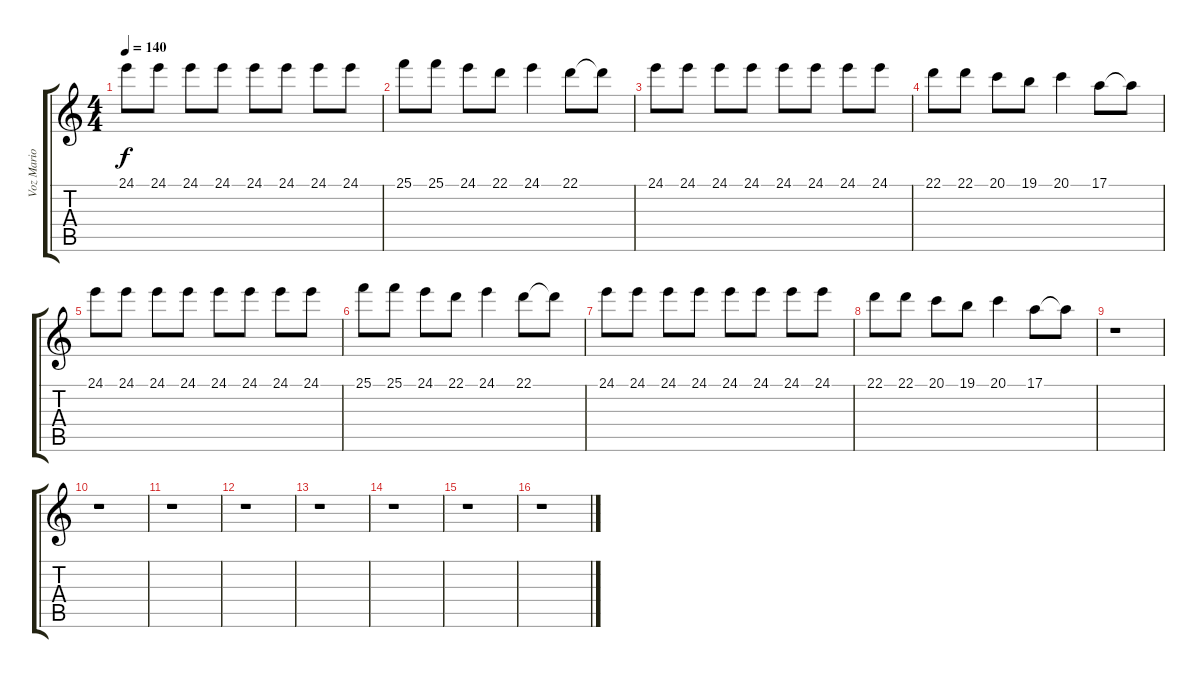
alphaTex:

\track ("Voz Mario Muñoz" "Voz Mario ") {instrument piccolo}
\staff {score tabs}
\tuning (E4 B3 G3 D3 A2 E2) {hide}
\ts (4 4)
\tempo 140
\clef g2
\ks c
24.1.8{dy f} 24.1.8 24.1.8 24.1.8 24.1.8 24.1.8 24.1.8 24.1.8 |
25.1.8 25.1.8 24.1.8 22.1.8 24.1.4 22.1.8 22.1{t}.8 |
24.1.8 24.1.8 24.1.8 24.1.8 24.1.8 24.1.8 24.1.8 24.1.8 |
22.1.8 22.1.8 20.1.8 19.1.8 20.1.4 17.1.8 17.1{t}.8 |
24.1.8 24.1.8 24.1.8 24.1.8 24.1.8 24.1.8 24.1.8 24.1.8 |
25.1.8 25.1.8 24.1.8 22.1.8 24.1.4 22.1.8 22.1{t}.8 |
24.1.8 24.1.8 24.1.8 24.1.8 24.1.8 24.1.8 24.1.8 24.1.8 |
22.1.8 22.1.8 20.1.8 19.1.8 20.1.4 17.1.8 17.1{t}.8 |
r.1 |
r.1 |
r.1 |
r.1 |
r.1 |
r.1 |
r.1 |
r.1
